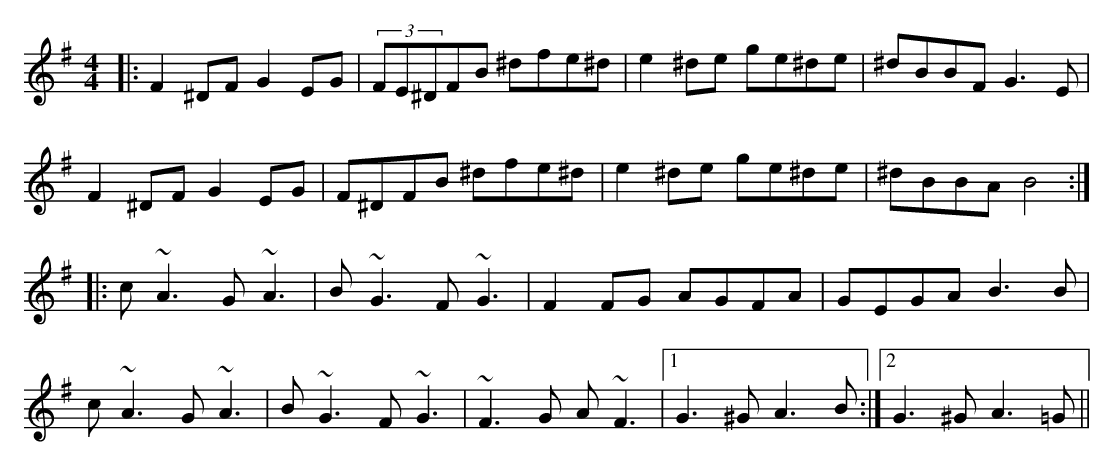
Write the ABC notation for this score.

X:1
M:4/4
K:G
|:F2^DF G2 EG|(3FE^DFB ^dfe^d|e2^de ge^de|^dBBF G3E|
F2^DF G2 EG|F^DFB ^dfe^d|e2^de ge^de|^dBBA B4:|
|:c ~A3 G~A3|B~G3 F~G3|F2FG AGFA|GEGA B3B|
c ~A3 G~A3|B~G3 F~G3|~F3G A ~F3|1 G3^G A3B:|2 G3^G A3=G||
